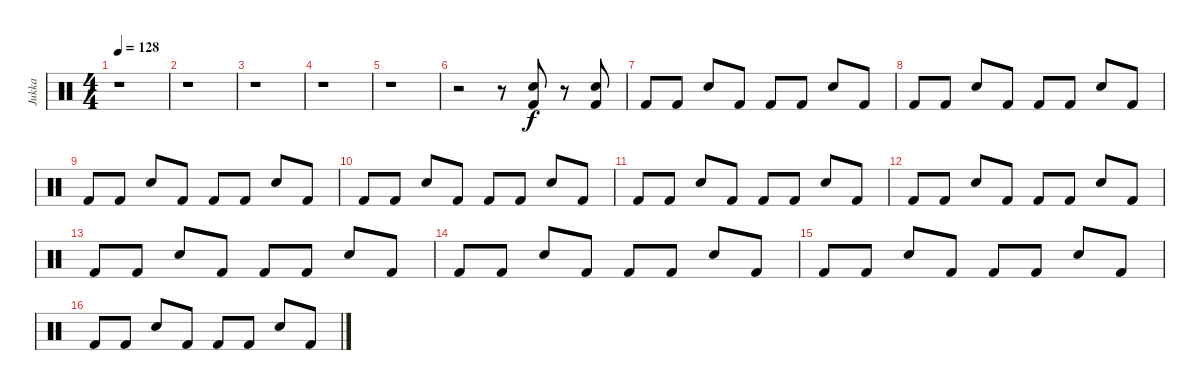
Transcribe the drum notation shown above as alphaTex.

\track ("Jukka" "Jukka") {instrument percussion}
\staff {score}
\articulation defaults
\ts (4 4)
\tempo 128
\clef neutral
\ks c
r.1{dy f} |
r.1 |
r.1 |
r.1 |
r.1 |
r.2 r.8 ("Kick (hit) 2" "Electric Snare (hit)").8 r.8 ("Kick (hit) 2" "Electric Snare (hit)").8 |
"Kick (hit) 2".8 "Kick (hit) 2".8 "Electric Snare (hit)".8 "Kick (hit) 2".8 "Kick (hit) 2".8 "Kick (hit) 2".8 "Electric Snare (hit)".8 "Kick (hit) 2".8 |
"Kick (hit) 2".8 "Kick (hit) 2".8 "Electric Snare (hit)".8 "Kick (hit) 2".8 "Kick (hit) 2".8 "Kick (hit) 2".8 "Electric Snare (hit)".8 "Kick (hit) 2".8 |
"Kick (hit) 2".8 "Kick (hit) 2".8 "Electric Snare (hit)".8 "Kick (hit) 2".8 "Kick (hit) 2".8 "Kick (hit) 2".8 "Electric Snare (hit)".8 "Kick (hit) 2".8 |
"Kick (hit) 2".8 "Kick (hit) 2".8 "Electric Snare (hit)".8 "Kick (hit) 2".8 "Kick (hit) 2".8 "Kick (hit) 2".8 "Electric Snare (hit)".8 "Kick (hit) 2".8 |
"Kick (hit) 2".8 "Kick (hit) 2".8 "Electric Snare (hit)".8 "Kick (hit) 2".8 "Kick (hit) 2".8 "Kick (hit) 2".8 "Electric Snare (hit)".8 "Kick (hit) 2".8 |
"Kick (hit) 2".8 "Kick (hit) 2".8 "Electric Snare (hit)".8 "Kick (hit) 2".8 "Kick (hit) 2".8 "Kick (hit) 2".8 "Electric Snare (hit)".8 "Kick (hit) 2".8 |
"Kick (hit) 2".8 "Kick (hit) 2".8 "Electric Snare (hit)".8 "Kick (hit) 2".8 "Kick (hit) 2".8 "Kick (hit) 2".8 "Electric Snare (hit)".8 "Kick (hit) 2".8 |
"Kick (hit) 2".8 "Kick (hit) 2".8 "Electric Snare (hit)".8 "Kick (hit) 2".8 "Kick (hit) 2".8 "Kick (hit) 2".8 "Electric Snare (hit)".8 "Kick (hit) 2".8 |
"Kick (hit) 2".8 "Kick (hit) 2".8 "Electric Snare (hit)".8 "Kick (hit) 2".8 "Kick (hit) 2".8 "Kick (hit) 2".8 "Electric Snare (hit)".8 "Kick (hit) 2".8 |
"Kick (hit) 2".8 "Kick (hit) 2".8 "Electric Snare (hit)".8 "Kick (hit) 2".8 "Kick (hit) 2".8 "Kick (hit) 2".8 "Electric Snare (hit)".8 "Kick (hit) 2".8
